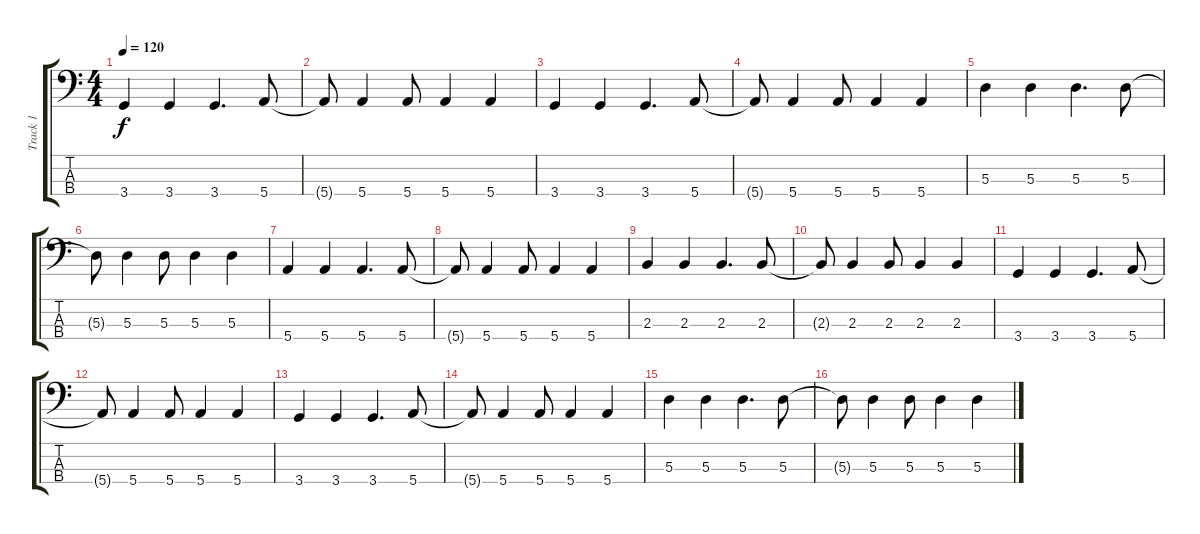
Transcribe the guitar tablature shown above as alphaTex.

\track ("Track 1" "Track 1") {instrument electricbassfinger}
\staff {score tabs}
\tuning (G2 D2 A1 E1) {hide}
\ts (4 4)
\tempo 120
\clef f4
\ks c
3.4.4{dy f} 3.4.4 3.4.4{d} 5.4.8 |
5.4{t}.8 5.4.4 5.4.8 5.4.4 5.4.4 |
3.4.4 3.4.4 3.4.4{d} 5.4.8 |
5.4{t}.8 5.4.4 5.4.8 5.4.4 5.4.4 |
5.3.4 5.3.4 5.3.4{d} 5.3.8 |
5.3{t}.8 5.3.4 5.3.8 5.3.4 5.3.4 |
5.4.4 5.4.4 5.4.4{d} 5.4.8 |
5.4{t}.8 5.4.4 5.4.8 5.4.4 5.4.4 |
2.3.4 2.3.4 2.3.4{d} 2.3.8 |
2.3{t}.8 2.3.4 2.3.8 2.3.4 2.3.4 |
3.4.4 3.4.4 3.4.4{d} 5.4.8 |
5.4{t}.8 5.4.4 5.4.8 5.4.4 5.4.4 |
3.4.4 3.4.4 3.4.4{d} 5.4.8 |
5.4{t}.8 5.4.4 5.4.8 5.4.4 5.4.4 |
5.3.4 5.3.4 5.3.4{d} 5.3.8 |
5.3{t}.8 5.3.4 5.3.8 5.3.4 5.3.4
